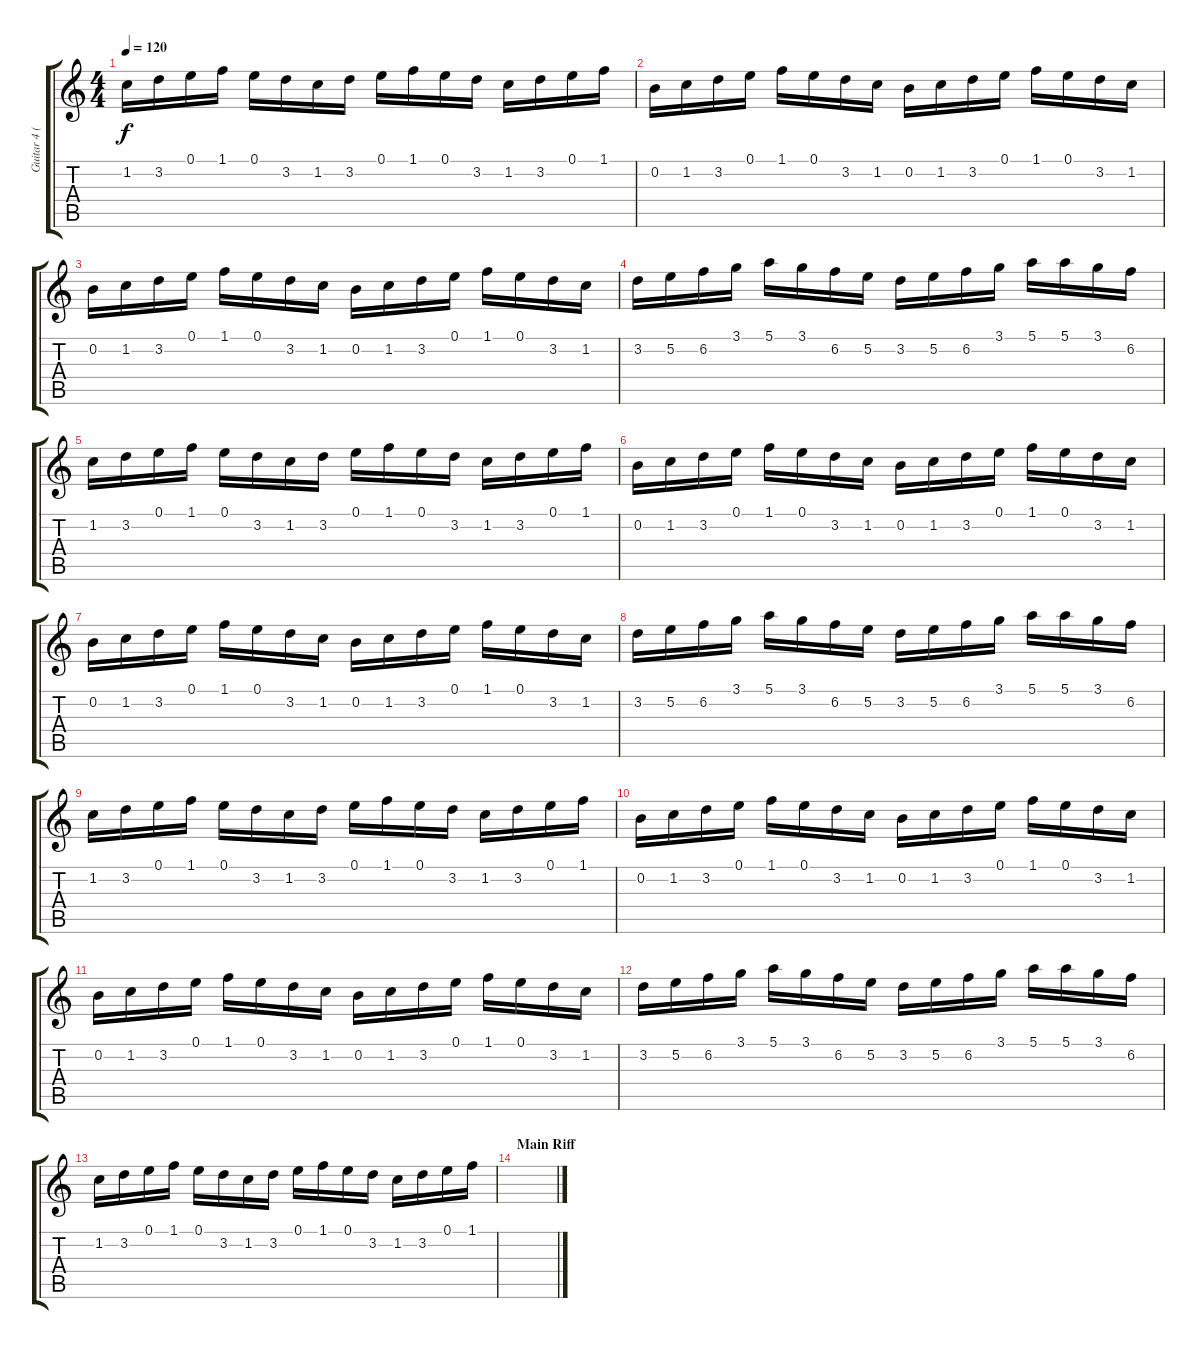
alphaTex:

\track ("Guitar 4 (clean)" "Guitar 4 (") {instrument electricguitarclean}
\staff {score tabs}
\tuning (E4 B3 G3 D3 A2 E2) {hide}
\ts (4 4)
\tempo 120
\clef g2
\ks c
1.2.16{dy f} 3.2.16 0.1.16 1.1.16 0.1.16 3.2.16 1.2.16 3.2.16 0.1.16 1.1.16 0.1.16 3.2.16 1.2.16 3.2.16 0.1.16 1.1.16 |
0.2.16 1.2.16 3.2.16 0.1.16 1.1.16 0.1.16 3.2.16 1.2.16 0.2.16 1.2.16 3.2.16 0.1.16 1.1.16 0.1.16 3.2.16 1.2.16 |
0.2.16 1.2.16 3.2.16 0.1.16 1.1.16 0.1.16 3.2.16 1.2.16 0.2.16 1.2.16 3.2.16 0.1.16 1.1.16 0.1.16 3.2.16 1.2.16 |
3.2.16 5.2.16 6.2.16 3.1.16 5.1.16 3.1.16 6.2.16 5.2.16 3.2.16 5.2.16 6.2.16 3.1.16 5.1.16 5.1.16 3.1.16 6.2.16 |
1.2.16 3.2.16 0.1.16 1.1.16 0.1.16 3.2.16 1.2.16 3.2.16 0.1.16 1.1.16 0.1.16 3.2.16 1.2.16 3.2.16 0.1.16 1.1.16 |
0.2.16 1.2.16 3.2.16 0.1.16 1.1.16 0.1.16 3.2.16 1.2.16 0.2.16 1.2.16 3.2.16 0.1.16 1.1.16 0.1.16 3.2.16 1.2.16 |
0.2.16 1.2.16 3.2.16 0.1.16 1.1.16 0.1.16 3.2.16 1.2.16 0.2.16 1.2.16 3.2.16 0.1.16 1.1.16 0.1.16 3.2.16 1.2.16 |
3.2.16 5.2.16 6.2.16 3.1.16 5.1.16 3.1.16 6.2.16 5.2.16 3.2.16 5.2.16 6.2.16 3.1.16 5.1.16 5.1.16 3.1.16 6.2.16 |
1.2.16 3.2.16 0.1.16 1.1.16 0.1.16 3.2.16 1.2.16 3.2.16 0.1.16 1.1.16 0.1.16 3.2.16 1.2.16 3.2.16 0.1.16 1.1.16 |
0.2.16 1.2.16 3.2.16 0.1.16 1.1.16 0.1.16 3.2.16 1.2.16 0.2.16 1.2.16 3.2.16 0.1.16 1.1.16 0.1.16 3.2.16 1.2.16 |
0.2.16 1.2.16 3.2.16 0.1.16 1.1.16 0.1.16 3.2.16 1.2.16 0.2.16 1.2.16 3.2.16 0.1.16 1.1.16 0.1.16 3.2.16 1.2.16 |
3.2.16 5.2.16 6.2.16 3.1.16 5.1.16 3.1.16 6.2.16 5.2.16 3.2.16 5.2.16 6.2.16 3.1.16 5.1.16 5.1.16 3.1.16 6.2.16 |
1.2.16 3.2.16 0.1.16 1.1.16 0.1.16 3.2.16 1.2.16 3.2.16 0.1.16 1.1.16 0.1.16 3.2.16 1.2.16 3.2.16 0.1.16 1.1.16 |
\section ("" "Main Riff")
